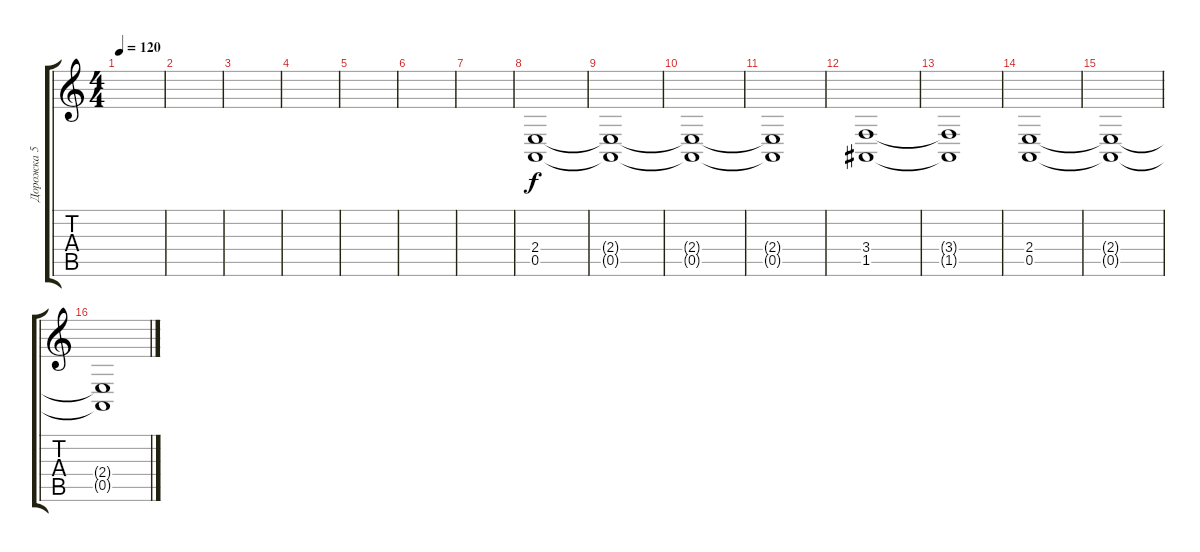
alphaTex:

\track ("Дорожка 5" "Дорожка 5") {instrument stringensemble2}
\staff {score tabs}
\tuning (E4 B3 G3 D3 A2 E2) {hide}
\ts (4 4)
\tempo 120
\clef g2
\ks c
|
|
|
|
|
|
|
(2.4 0.5).1 |
(2.4{t} 0.5{t}).1 |
(2.4{t} 0.5{t}).1 |
(2.4{t} 0.5{t}).1 |
(3.4 1.5).1 |
(3.4{t} 1.5{t}).1 |
(2.4 0.5).1 |
(2.4{t} 0.5{t}).1 |
(2.4{t} 0.5{t}).1
